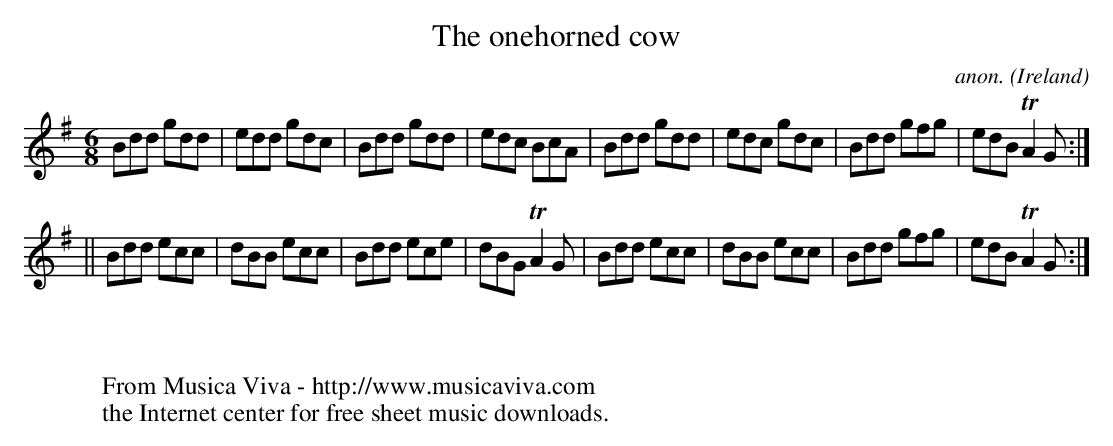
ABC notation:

X:1
T:The onehorned cow
C:anon.
O:Ireland
m:Tn2 = (3n/o/n/ m/n/
M:6/8
L:1/8
K:G
Bdd gdd|edd gdc|Bdd gdd|edc BcA|Bdd gdd|edc gdc|Bdd gfg|edB TA2G:|
||Bdd ecc|dBB ecc|Bdd ece|dBG TA2G|Bdd ecc|dBB ecc|Bdd gfg|edB TA2G:|
W:
W:
W:  From Musica Viva - http://www.musicaviva.com
W:  the Internet center for free sheet music downloads.
